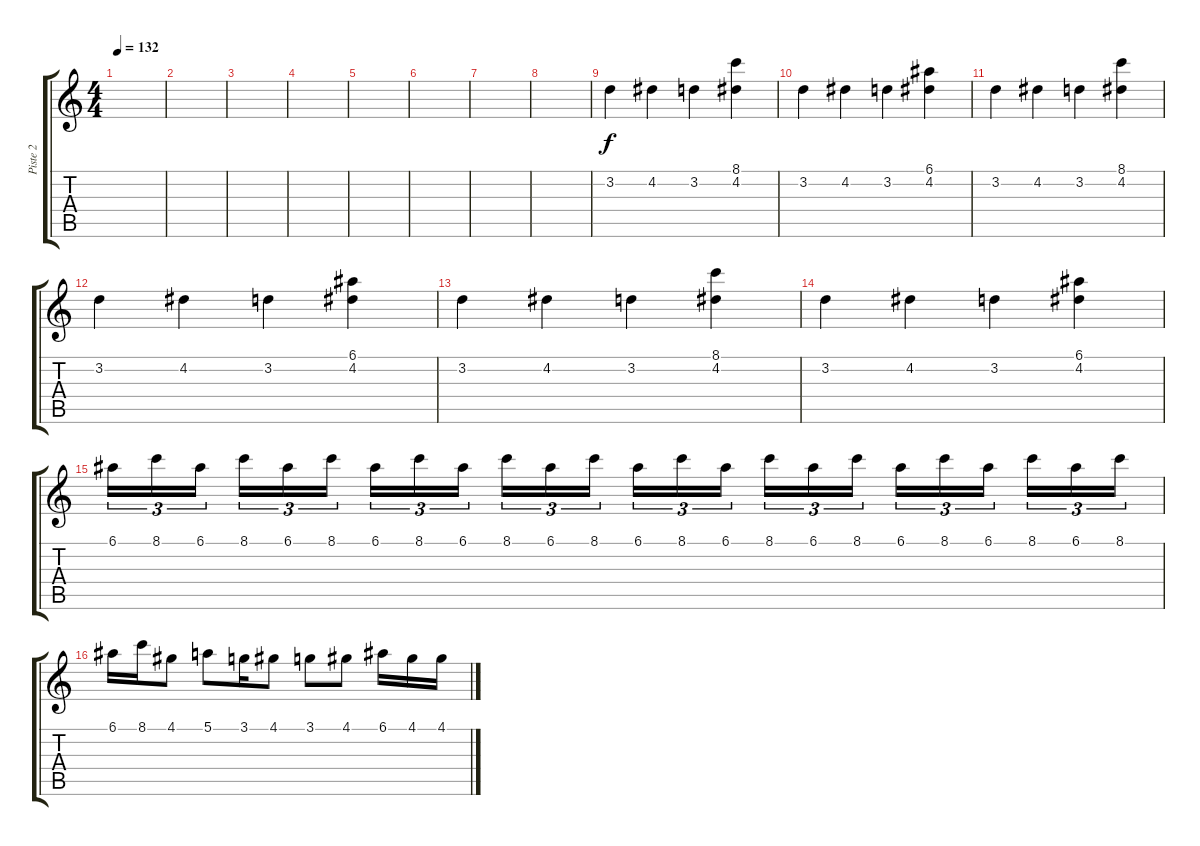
\track ("Piste 2" "Piste 2") {instrument celesta}
\staff {score tabs}
\tuning (E5 B4 G4 D4 A3 E3) {hide}
\ts (4 4)
\tempo 132
\clef g2
\ks c
|
|
|
|
|
|
|
|
3.2.4 4.2.4 3.2.4 (8.1 4.2).4 |
3.2.4 4.2.4 3.2.4 (6.1 4.2).4 |
3.2.4 4.2.4 3.2.4 (8.1 4.2).4 |
3.2.4 4.2.4 3.2.4 (6.1 4.2).4 |
3.2.4 4.2.4 3.2.4 (8.1 4.2).4 |
3.2.4 4.2.4 3.2.4 (6.1 4.2).4 |
6.1.16{tu (3 2)} 8.1.16{tu (3 2)} 6.1.16{tu (3 2)} 8.1.16{tu (3 2)} 6.1.16{tu (3 2)} 8.1.16{tu (3 2)} 6.1.16{tu (3 2)} 8.1.16{tu (3 2)} 6.1.16{tu (3 2)} 8.1.16{tu (3 2)} 6.1.16{tu (3 2)} 8.1.16{tu (3 2)} 6.1.16{tu (3 2)} 8.1.16{tu (3 2)} 6.1.16{tu (3 2)} 8.1.16{tu (3 2)} 6.1.16{tu (3 2)} 8.1.16{tu (3 2)} 6.1.16{tu (3 2)} 8.1.16{tu (3 2)} 6.1.16{tu (3 2)} 8.1.16{tu (3 2)} 6.1.16{tu (3 2)} 8.1.16{tu (3 2)} |
6.1.16 8.1.16 4.1.8 5.1.8 3.1.16 4.1.8 3.1.8 4.1.8 6.1.16 4.1.16 4.1.16
